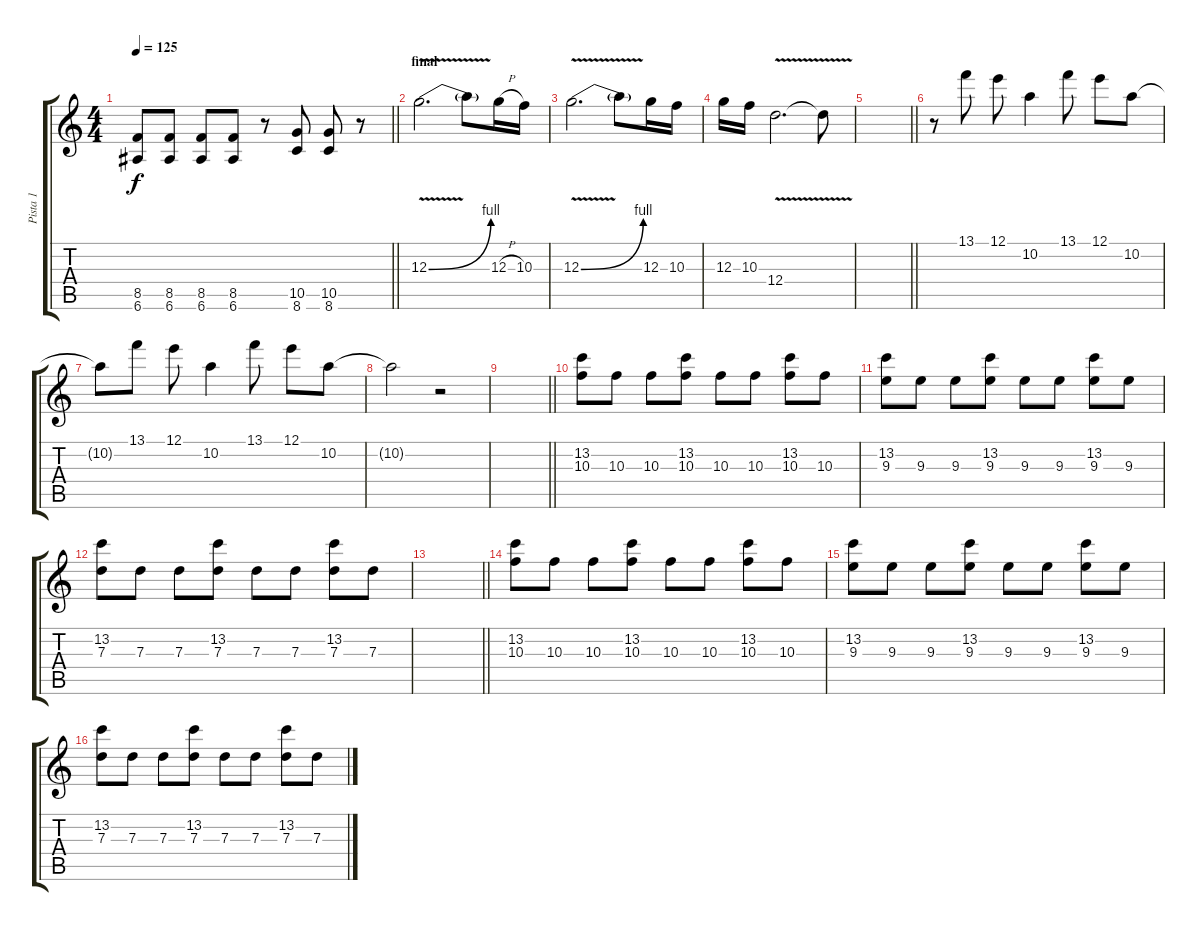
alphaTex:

\track ("Pista 1" "Pista 1") {instrument overdrivenguitar}
\staff {score tabs}
\tuning (E4 B3 G3 D3 A2 E2) {hide}
\ts (4 4)
\tempo 125
\clef g2
\barLineRight lightlight
\ks c
(8.5 6.6).8{dy f} (8.5 6.6).8 (8.5 6.6).8 (8.5 6.6).8 r.8 (10.5 8.6).8 (10.5 8.6).8 r.8 |
\section ("" "final")
12.3{be (bend 0 0 60 4) v}.2{d volume 14 instrument overdrivenguitar} 12.3{t}.8 12.3{h}.16 10.3.16 |
12.3{be (bend 0 0 60 4) v}.2{d} 12.3{t}.8 12.3.16 10.3.16 |
12.3.16 10.3.16 12.4{v}.2{d} 12.4{t}.8 |
\barLineRight lightlight
|
r.8{volume 13} 13.1.8 12.1.8 10.2.4 13.1.8 12.1.8 10.2.8 |
10.2{t}.8 13.1.8 12.1.8 10.2.4 13.1.8 12.1.8 10.2.8 |
10.2{t}.2 r.2 |
\barLineRight lightlight
|
(13.2 10.3).8 10.3.8 10.3.8 (13.2 10.3).8 10.3.8 10.3.8 (13.2 10.3).8 10.3.8 |
(13.2 9.3).8 9.3.8 9.3.8 (13.2 9.3).8 9.3.8 9.3.8 (13.2 9.3).8 9.3.8 |
(13.2 7.3).8 7.3.8 7.3.8 (13.2 7.3).8 7.3.8 7.3.8 (13.2 7.3).8 7.3.8 |
\barLineRight lightlight
|
(13.2 10.3).8 10.3.8 10.3.8 (13.2 10.3).8 10.3.8 10.3.8 (13.2 10.3).8 10.3.8 |
(13.2 9.3).8 9.3.8 9.3.8 (13.2 9.3).8 9.3.8 9.3.8 (13.2 9.3).8 9.3.8 |
(13.2 7.3).8 7.3.8 7.3.8 (13.2 7.3).8 7.3.8 7.3.8 (13.2 7.3).8 7.3.8
